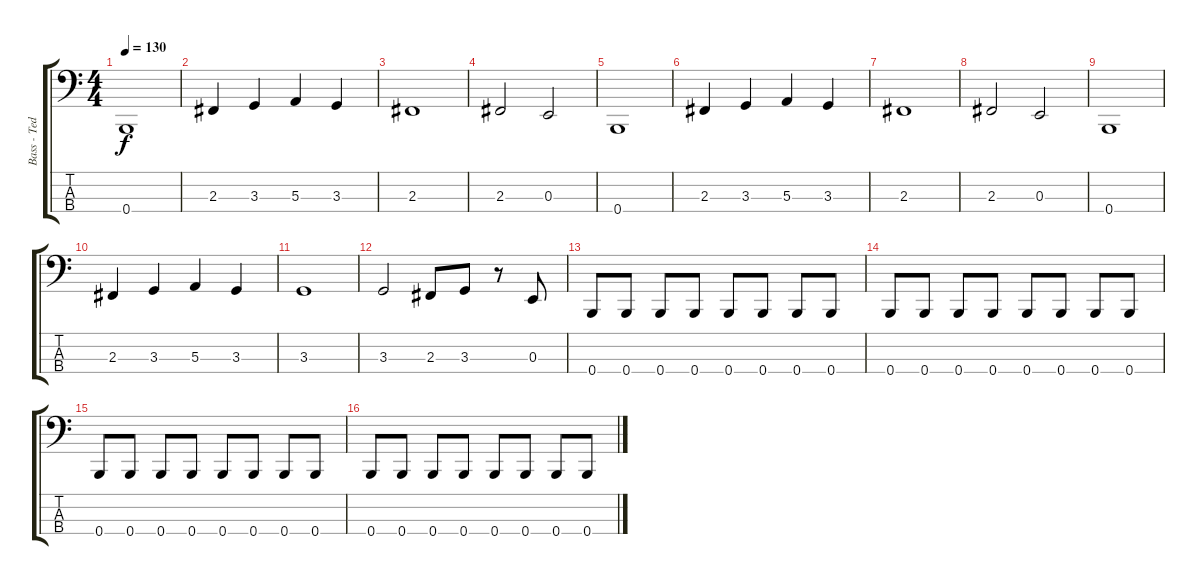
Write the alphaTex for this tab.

\track ("Bass - Ted Lundström" "Bass - Ted") {instrument electricbasspick}
\staff {score tabs}
\tuning (D2 A1 E1 B0) {hide}
\ts (4 4)
\tempo 130
\clef f4
\ks c
0.4.1{dy f} |
2.3.4 3.3.4 5.3.4 3.3.4 |
2.3.1 |
2.3.2 0.3.2 |
0.4.1 |
2.3.4 3.3.4 5.3.4 3.3.4 |
2.3.1 |
2.3.2 0.3.2 |
0.4.1 |
2.3.4 3.3.4 5.3.4 3.3.4 |
3.3.1 |
3.3.2 2.3.8 3.3.8 r.8 0.3.8 |
0.4.8 0.4.8 0.4.8 0.4.8 0.4.8 0.4.8 0.4.8 0.4.8 |
0.4.8 0.4.8 0.4.8 0.4.8 0.4.8 0.4.8 0.4.8 0.4.8 |
0.4.8 0.4.8 0.4.8 0.4.8 0.4.8 0.4.8 0.4.8 0.4.8 |
0.4.8 0.4.8 0.4.8 0.4.8 0.4.8 0.4.8 0.4.8 0.4.8
